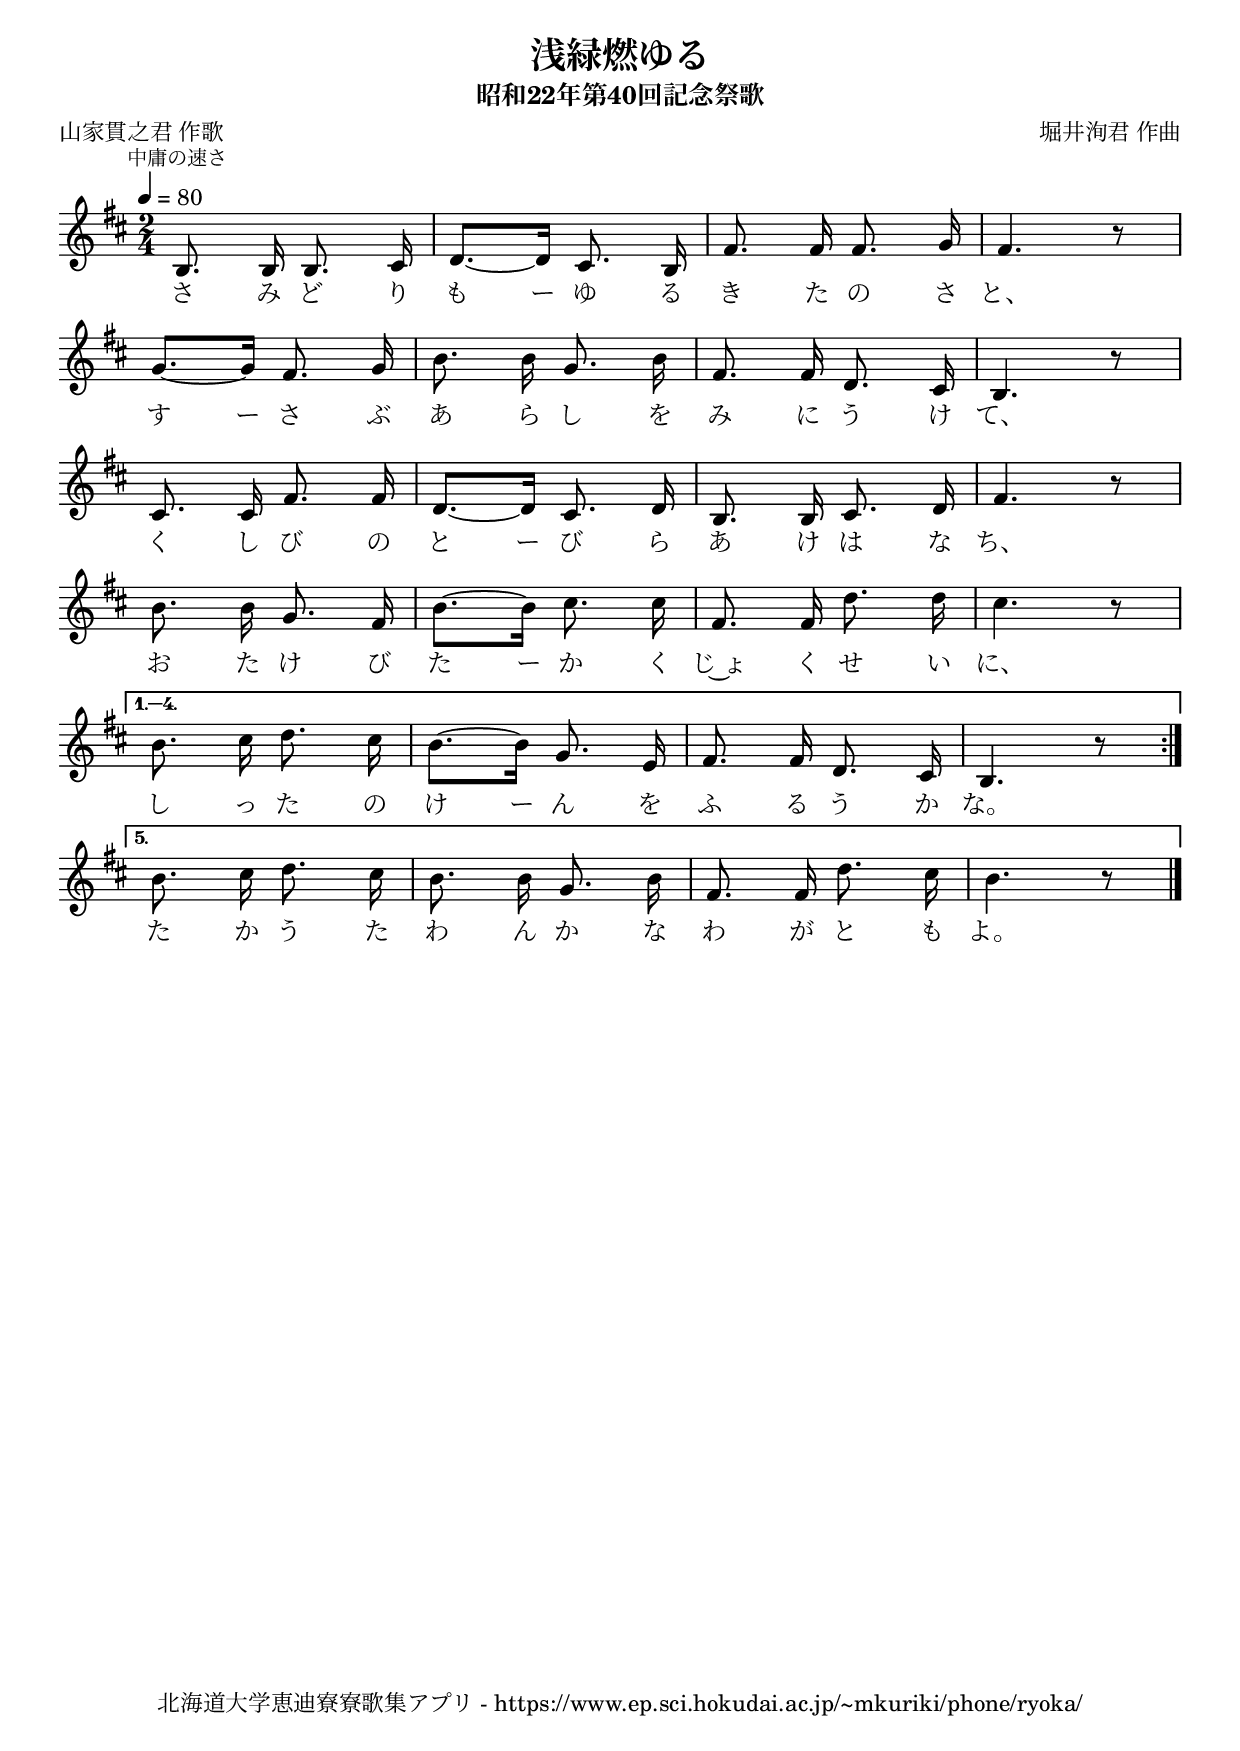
\version "2.18.2"

\paper {indent = 0}

\header {
  title = "浅緑燃ゆる"
  subtitle = "昭和22年第40回記念祭歌"
  composer = "堀井洵君 作曲"
  poet = "山家貫之君 作歌"
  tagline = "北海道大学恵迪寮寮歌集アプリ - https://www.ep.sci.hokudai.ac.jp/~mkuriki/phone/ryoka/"
}


melody = \relative c'{
  \tempo 4 = 80
  \autoBeamOff
  \numericTimeSignature
  \override BreathingSign.text = \markup { \musicglyph #"scripts.upedaltoe" } % ブレスの記号指定
  \key d \major 
  \time 2/4
  \mark \markup \small "中庸の速さ"
  \set melismaBusyProperties = #'()
  \repeat volta 5 {
  b8. b16 b8. cis16 |
  d8. ~ [d16] cis8. b16 |
  fis'8. fis16 fis8. g16 |
  fis4. r8 | \break
  g8. ~ [g16] fis8. g16 |
  b8. b16 g8. b16 |
  fis8. fis16 d8. cis16 |
  b4. r8 | \break
  cis8. cis16 fis8. fis16 |
  d8. ~ [d16] cis8. d16 |
  b8. b16 cis8. d16 |
  fis4. r8 | \break
  b8. b16 g8. fis16 |
  b8. ~ [b16] cis8. cis16 |
  fis,8. fis16 d'8. d16 |
  cis4. r8 | \break }\alternative {{
  b8. cis16 d8. cis16 |
  b8. ~ [b16] g8. e16 |
  fis8. fis16 d8. cis16 |
  b4. r8 | \break }{
  b'8. cis16 d8. cis16 |
  b8. b16 g8. b16 | 
  fis8. fis16 d'8. cis16 |
  b4. r8 |}}
  \bar "|." 
}

text = \lyricmode {
  さ み ど り も ー ゆ る き た の さ と、
  す ー さ ぶ あ ら し を み に う け て、
  く し び の と ー び ら あ け は な ち、
  お た け び た ー か く じ~ょ く せ い に、
  し っ た の け ー ん を ふ る う か な。
  た か う た わ ん か な わ が と も よ。
}



\score {
  <<
    % ギターコード
    %{
    \new ChordNames \with {midiInstrument = #"acoustic guitar (nylon)"}{
      \set chordChanges = ##t
      \harmony
    }
    %}
    
    % メロディーライン
    \new Voice = "one"{\melody}
    % 歌詞
    \new Lyrics \lyricsto "one" \text
    % 太鼓
    % \new DrumStaff \with{
    %   \remove "Time_signature_engraver"
    %   drumStyleTable = #percussion-style
    %   \override StaffSymbol.line-count = #1
    %   \hide Stem
    % }
    % \drum
  >>
  
\midi {}
\layout {
  \context {
    \Score
    \remove "Bar_number_engraver"
  }
}

}

